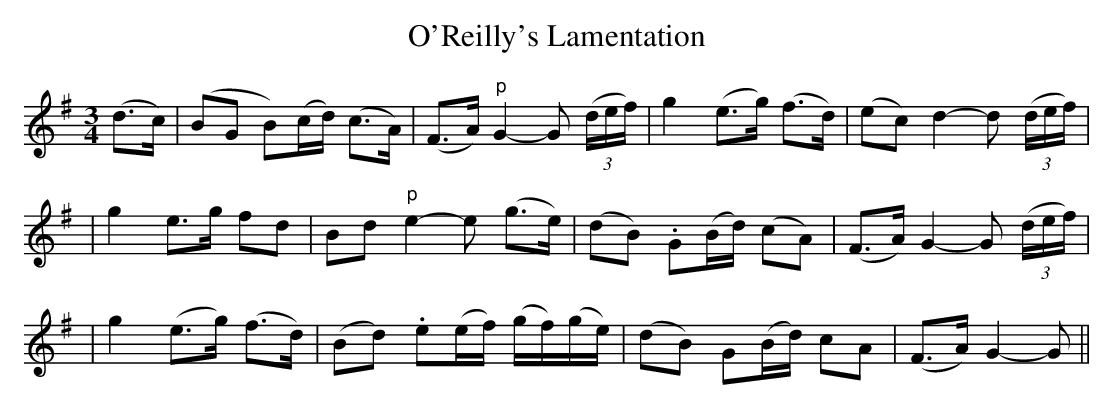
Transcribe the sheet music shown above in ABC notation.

X:1
T:O'Reilly's Lamentation
M:3/4
L:1/8
K:G
(d>c) \
| (BG B)(c/d/) (c>A) | (F>A) "p"G2- G ((3d/e/f/) | ">"g2 (e>g) (f>d) | (ec) d2- d ((3d/e/f/) |
| ">"g2 e>g fd | Bd "p"e2- e (g>e) | (dB) .G(B/d/) (cA) | (F>A) G2- G ((3d/e/f/) |
| ">"g2 (e>g) (f>d) | (Bd) .e(e/f/) (g/f/)(g/e/) | (dB) G(B/d/) cA | (F>A) G2- G ||
